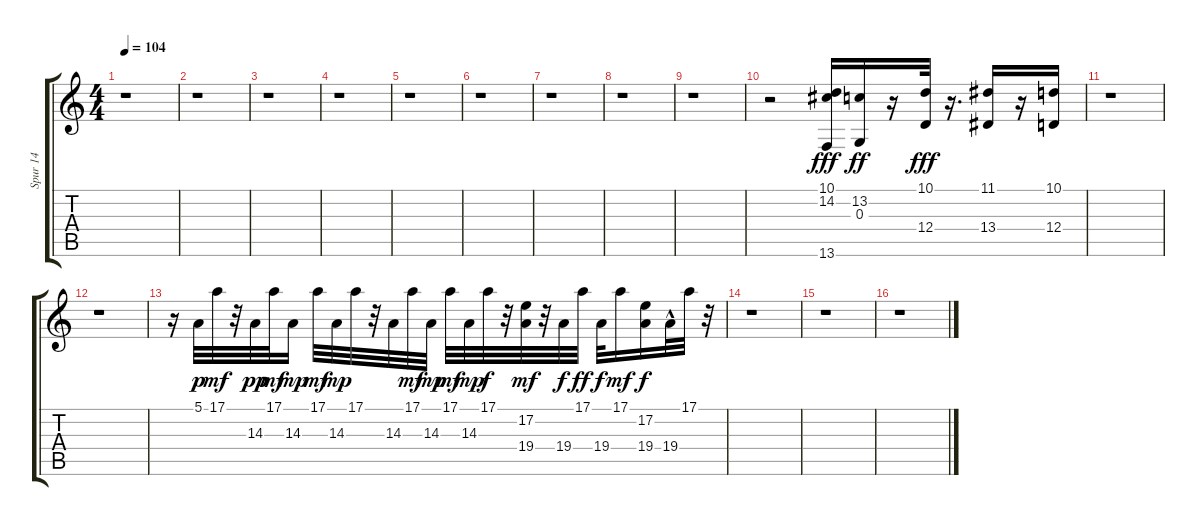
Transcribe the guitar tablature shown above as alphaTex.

\track ("Spur 14" "Spur 14") {instrument acousticgrandpiano}
\staff {score tabs}
\tuning (E4 B3 G3 D3 A2 E2) {hide}
\ts (4 4)
\tempo 104
\clef g2
\ks c
r.1{dy fff} |
r.1 |
r.1 |
r.1 |
r.1 |
r.1 |
r.1 |
r.1 |
r.1 |
r.2 (10.1 14.2 13.6).16{instrument acousticgrandpiano} (13.2 0.3).16{dy ff} r.16 (10.1 12.4).32{dy fff} r.16{d} (11.1 13.4).16 r.16 (10.1 12.4).16 |
r.1 |
r.1 |
r.16 5.1.32{dy p} 17.1.32{dy mf} r.32 14.3.32{dy pp} 17.1.32{dy mf} 14.3.16{dy mp} 17.1.32{dy mf} 14.3.32{dy mp} 17.1.32 r.32 14.3.32 17.1.32{dy mf} 14.3.32{dy mp} 17.1.32{dy mf} 14.3.32{dy mp} 17.1.32{dy f} r.32 (17.2 19.4).32{dy mf} r.32 19.4.32{dy f} 17.1.32{dy ff} 19.4.32{dy f} 17.1.16{dy mf} (17.2 19.4).16{dy f} 19.4{hac}.32 17.1.32 r.32 |
r.1 |
r.1 |
r.1
